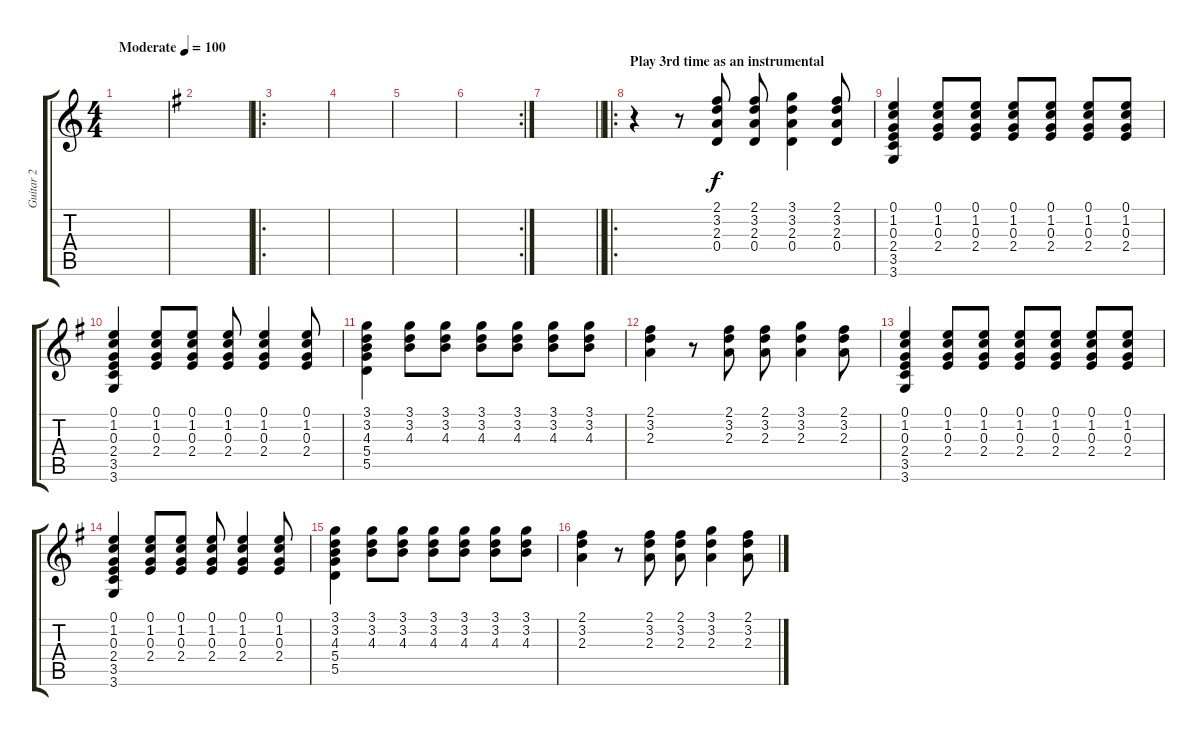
\track ("Guitar 2" "Guitar 2") {instrument acousticguitarsteel}
\staff {score tabs}
\tuning (E4 B3 G3 D3 A2 E2) {hide}
\ts (4 4)
\tempo (100 "Moderate")
\clef g2
\ks c
|
\ks g
|
\ro
|
|
|
\rc 2
|
\barLineRight lightlight
|
\ro
\section ("" "Play 3rd time as an instrumental")
r.4 r.8 (2.1 3.2 2.3 0.4).8 (2.1 3.2 2.3 0.4).8 (3.1 3.2 2.3 0.4).4 (2.1 3.2 2.3 0.4).8 |
(0.1 1.2 0.3 2.4 3.5 3.6).4 (0.1 1.2 0.3 2.4).8 (0.1 1.2 0.3 2.4).8 (0.1 1.2 0.3 2.4).8 (0.1 1.2 0.3 2.4).8 (0.1 1.2 0.3 2.4).8 (0.1 1.2 0.3 2.4).8 |
(0.1 1.2 0.3 2.4 3.5 3.6).4 (0.1 1.2 0.3 2.4).8 (0.1 1.2 0.3 2.4).8 (0.1 1.2 0.3 2.4).8 (0.1 1.2 0.3 2.4).4 (0.1 1.2 0.3 2.4).8 |
(3.1 3.2 4.3 5.4 5.5).4 (3.1 3.2 4.3).8 (3.1 3.2 4.3).8 (3.1 3.2 4.3).8 (3.1 3.2 4.3).8 (3.1 3.2 4.3).8 (3.1 3.2 4.3).8 |
(2.1 3.2 2.3).4 r.8 (2.1 3.2 2.3).8 (2.1 3.2 2.3).8 (3.1 3.2 2.3).4 (2.1 3.2 2.3).8 |
(0.1 1.2 0.3 2.4 3.5 3.6).4 (0.1 1.2 0.3 2.4).8 (0.1 1.2 0.3 2.4).8 (0.1 1.2 0.3 2.4).8 (0.1 1.2 0.3 2.4).8 (0.1 1.2 0.3 2.4).8 (0.1 1.2 0.3 2.4).8 |
(0.1 1.2 0.3 2.4 3.5 3.6).4 (0.1 1.2 0.3 2.4).8 (0.1 1.2 0.3 2.4).8 (0.1 1.2 0.3 2.4).8 (0.1 1.2 0.3 2.4).4 (0.1 1.2 0.3 2.4).8 |
(3.1 3.2 4.3 5.4 5.5).4 (3.1 3.2 4.3).8 (3.1 3.2 4.3).8 (3.1 3.2 4.3).8 (3.1 3.2 4.3).8 (3.1 3.2 4.3).8 (3.1 3.2 4.3).8 |
(2.1 3.2 2.3).4 r.8 (2.1 3.2 2.3).8 (2.1 3.2 2.3).8 (3.1 3.2 2.3).4 (2.1 3.2 2.3).8
